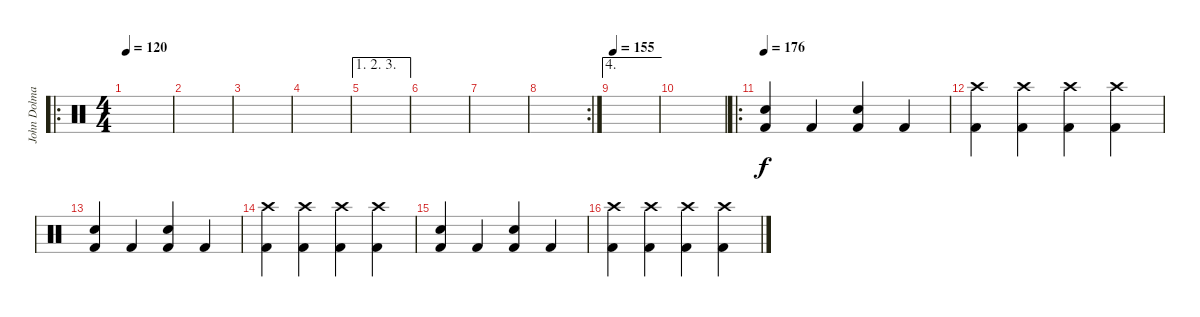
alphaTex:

\track ("John Dolmayan" "John Dolma") {instrument percussion}
\staff {score}
\articulation defaults
\ro
\ts (4 4)
\tempo 120
\clef neutral
\ks c
|
|
|
|
\ae (1 2 3)
|
|
|
\rc 2
|
\ae 4
\tempo 155
|
|
\ro
\tempo 176
("Kick (hit) 2" "Snare (hit) 2").4 "Kick (hit) 2".4 ("Kick (hit) 2" "Snare (hit) 2").4 "Kick (hit) 2".4 |
("Kick (hit) 2" "Crash high (hit)").4 ("Kick (hit) 2" "Crash high (hit)").4 ("Kick (hit) 2" "Crash high (hit)").4 ("Kick (hit) 2" "Crash high (hit)").4 |
("Kick (hit) 2" "Snare (hit) 2").4 "Kick (hit) 2".4 ("Kick (hit) 2" "Snare (hit) 2").4 "Kick (hit) 2".4 |
("Kick (hit) 2" "Crash high (hit)").4 ("Kick (hit) 2" "Crash high (hit)").4 ("Kick (hit) 2" "Crash high (hit)").4 ("Kick (hit) 2" "Crash high (hit)").4 |
("Kick (hit) 2" "Snare (hit) 2").4 "Kick (hit) 2".4 ("Kick (hit) 2" "Snare (hit) 2").4 "Kick (hit) 2".4 |
("Kick (hit) 2" "Crash high (hit)").4 ("Kick (hit) 2" "Crash high (hit)").4 ("Kick (hit) 2" "Crash high (hit)").4 ("Kick (hit) 2" "Crash high (hit)").4
